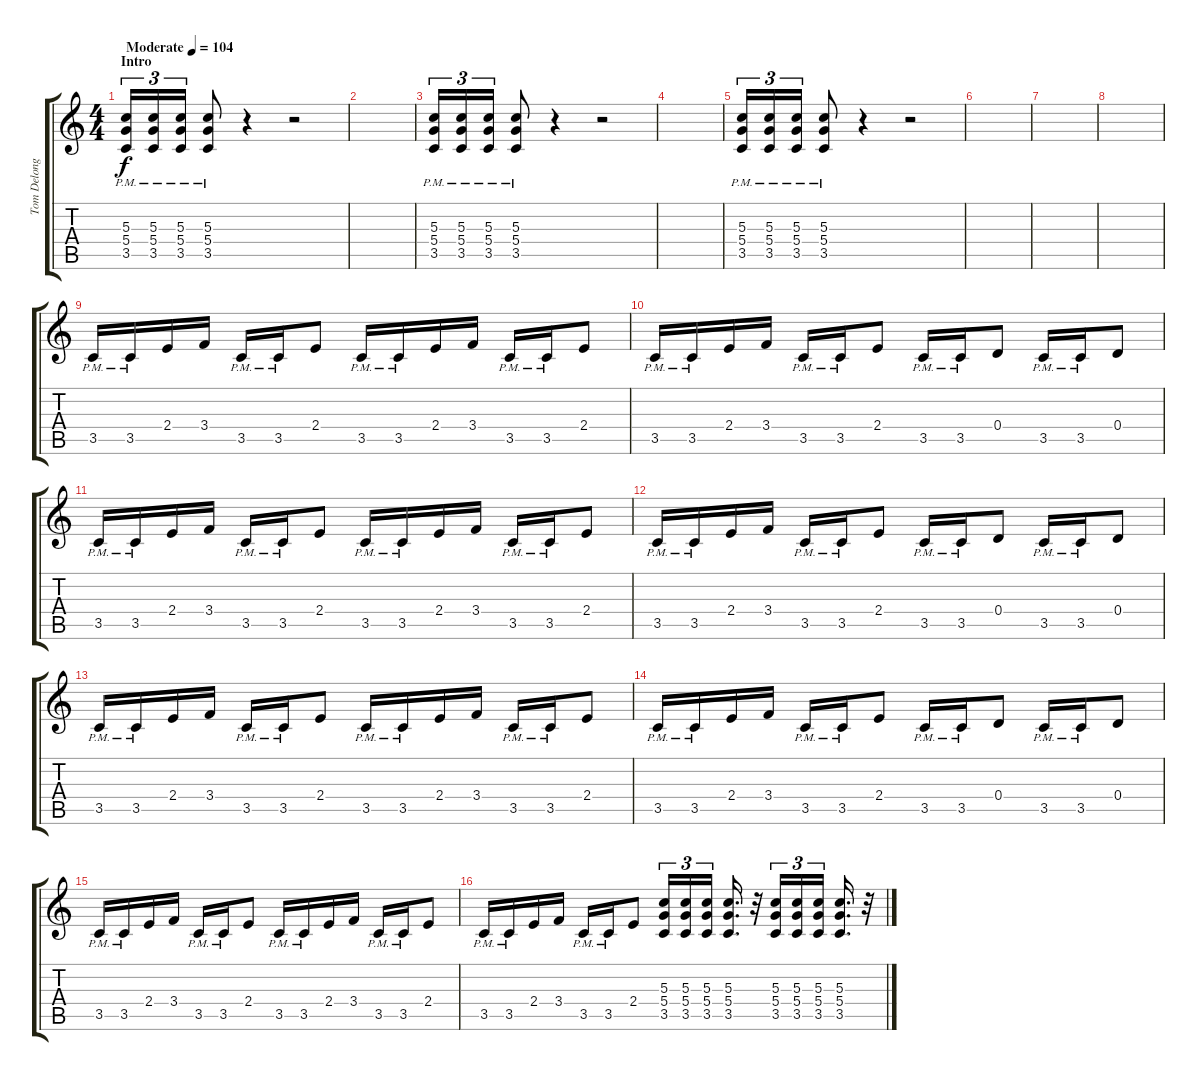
\track ("Tom Delonge - Guitar" "Tom Delong") {instrument distortionguitar}
\staff {score tabs}
\tuning (E4 B3 G3 D3 A2 E2) {hide}
\ts (4 4)
\section ("" "Intro")
\tempo (104 "Moderate")
\clef g2
\ks c
(5.3{pm} 5.4{pm} 3.5{pm}).16{tu (3 2) dy f instrument distortionguitar} (5.3{pm} 5.4{pm} 3.5{pm}).16{tu (3 2)} (5.3{pm} 5.4{pm} 3.5{pm}).16{tu (3 2)} (5.3{pm} 5.4{pm} 3.5{pm}).8 r.4 r.2 |
|
(5.3{pm} 5.4{pm} 3.5{pm}).16{tu (3 2)} (5.3{pm} 5.4{pm} 3.5{pm}).16{tu (3 2)} (5.3{pm} 5.4{pm} 3.5{pm}).16{tu (3 2)} (5.3{pm} 5.4{pm} 3.5{pm}).8 r.4 r.2 |
|
(5.3{pm} 5.4{pm} 3.5{pm}).16{tu (3 2)} (5.3{pm} 5.4{pm} 3.5{pm}).16{tu (3 2)} (5.3{pm} 5.4{pm} 3.5{pm}).16{tu (3 2)} (5.3{pm} 5.4{pm} 3.5{pm}).8 r.4 r.2 |
|
|
|
3.5{pm}.16{volume 13} 3.5{pm}.16 2.4.16 3.4.16 3.5{pm}.16 3.5{pm}.16 2.4.8 3.5{pm}.16 3.5{pm}.16 2.4.16 3.4.16 3.5{pm}.16 3.5{pm}.16 2.4.8 |
3.5{pm}.16 3.5{pm}.16 2.4.16 3.4.16 3.5{pm}.16 3.5{pm}.16 2.4.8 3.5{pm}.16 3.5{pm}.16 0.4.8 3.5{pm}.16 3.5{pm}.16 0.4.8 |
3.5{pm}.16 3.5{pm}.16 2.4.16 3.4.16 3.5{pm}.16 3.5{pm}.16 2.4.8 3.5{pm}.16 3.5{pm}.16 2.4.16 3.4.16 3.5{pm}.16 3.5{pm}.16 2.4.8 |
3.5{pm}.16 3.5{pm}.16 2.4.16 3.4.16 3.5{pm}.16 3.5{pm}.16 2.4.8 3.5{pm}.16 3.5{pm}.16 0.4.8 3.5{pm}.16 3.5{pm}.16 0.4.8 |
3.5{pm}.16 3.5{pm}.16 2.4.16 3.4.16 3.5{pm}.16 3.5{pm}.16 2.4.8 3.5{pm}.16 3.5{pm}.16 2.4.16 3.4.16 3.5{pm}.16 3.5{pm}.16 2.4.8 |
3.5{pm}.16 3.5{pm}.16 2.4.16 3.4.16 3.5{pm}.16 3.5{pm}.16 2.4.8 3.5{pm}.16 3.5{pm}.16 0.4.8 3.5{pm}.16 3.5{pm}.16 0.4.8 |
3.5{pm}.16 3.5{pm}.16 2.4.16 3.4.16 3.5{pm}.16 3.5{pm}.16 2.4.8 3.5{pm}.16 3.5{pm}.16 2.4.16 3.4.16 3.5{pm}.16 3.5{pm}.16 2.4.8 |
3.5{pm}.16 3.5{pm}.16 2.4.16 3.4.16 3.5{pm}.16 3.5{pm}.16 2.4.8 (5.3 5.4 3.5).16{tu (3 2)} (5.3 5.4 3.5).16{tu (3 2)} (5.3 5.4 3.5).16{tu (3 2) beam splitsecondary} (5.3 5.4 3.5).16{d} r.32 (5.3 5.4 3.5).16{tu (3 2)} (5.3 5.4 3.5).16{tu (3 2)} (5.3 5.4 3.5).16{tu (3 2) beam splitsecondary} (5.3 5.4 3.5).16{d} r.32
